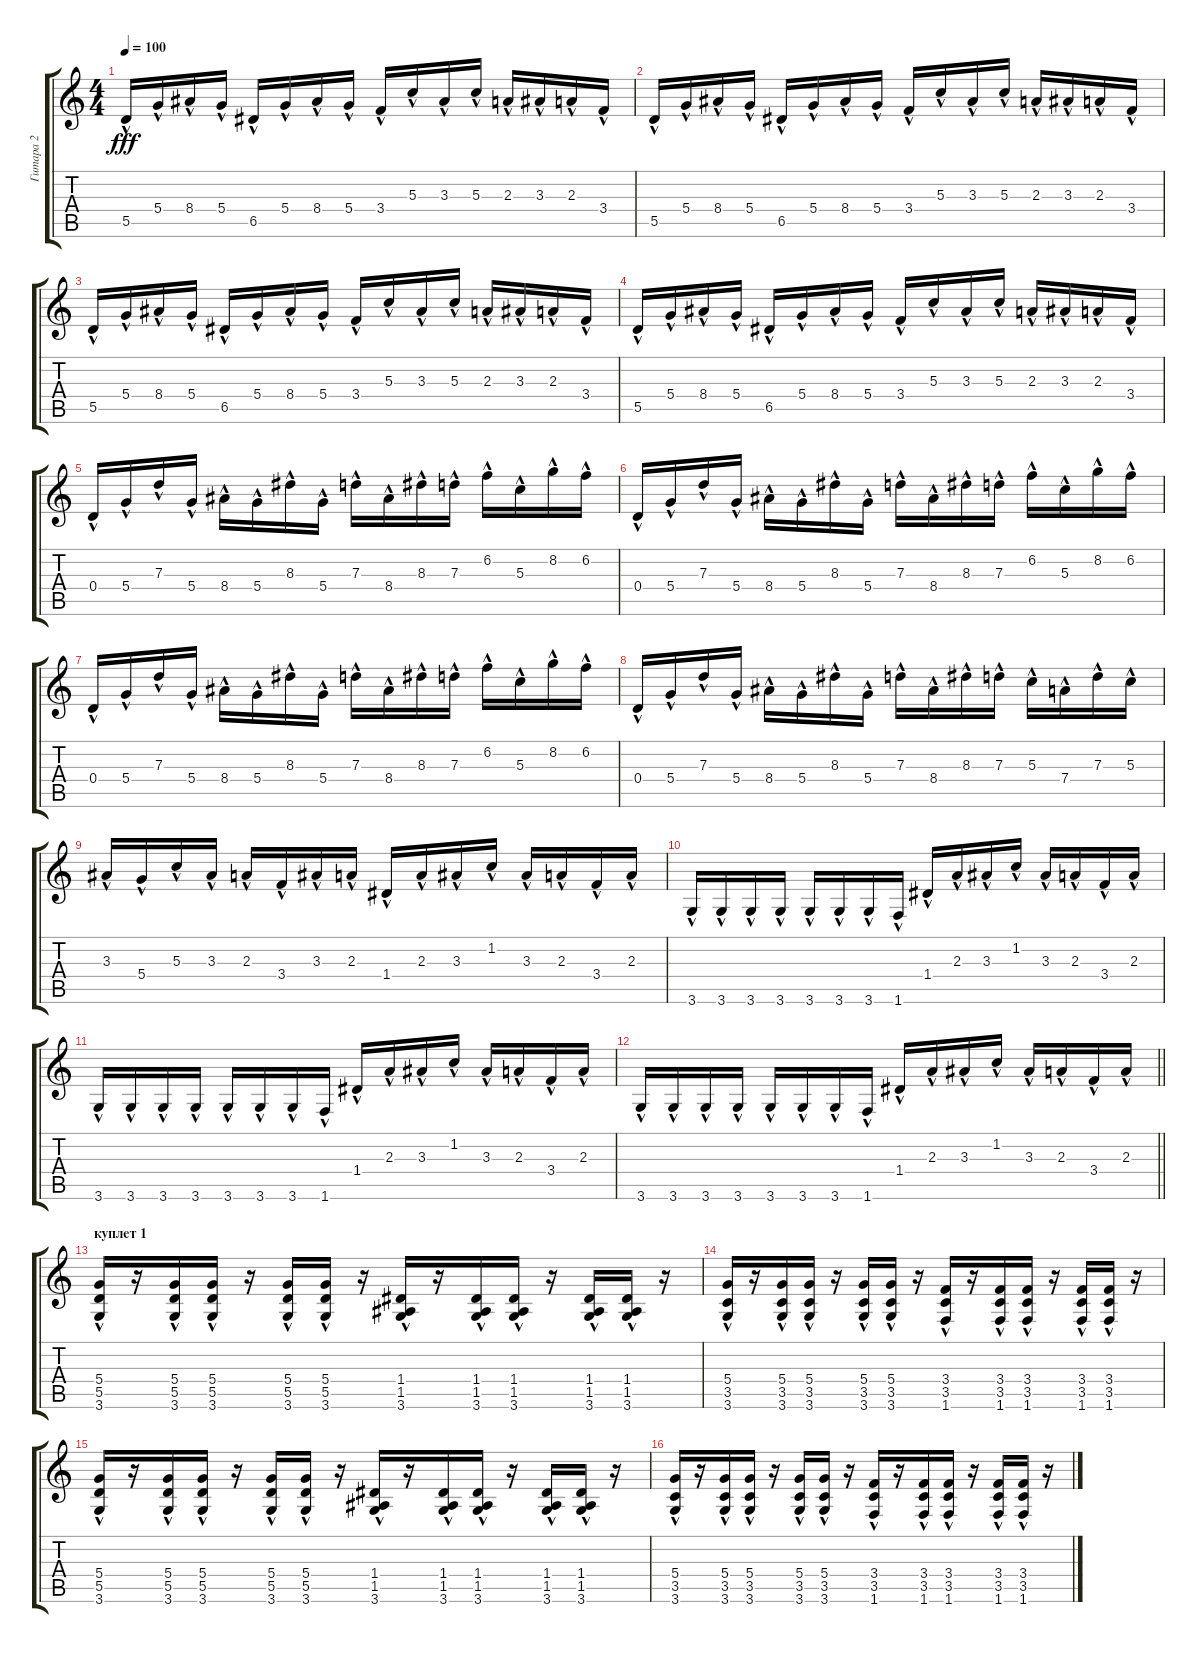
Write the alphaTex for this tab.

\track ("Гитара 2" "Гитара 2") {instrument distortionguitar}
\staff {score tabs}
\tuning (E4 B3 G3 D3 A2 E2) {hide}
\ts (4 4)
\tempo 100
\clef g2
\ks c
5.5{hac}.16{dy fff} 5.4{hac}.16 8.4{hac}.16 5.4{hac}.16 6.5{hac}.16 5.4{hac}.16 8.4{hac}.16 5.4{hac}.16 3.4{hac}.16 5.3{hac}.16 3.3{hac}.16 5.3{hac}.16 2.3{hac}.16 3.3{hac}.16 2.3{hac}.16 3.4{hac}.16 |
5.5{hac}.16 5.4{hac}.16 8.4{hac}.16 5.4{hac}.16 6.5{hac}.16 5.4{hac}.16 8.4{hac}.16 5.4{hac}.16 3.4{hac}.16 5.3{hac}.16 3.3{hac}.16 5.3{hac}.16 2.3{hac}.16 3.3{hac}.16 2.3{hac}.16 3.4{hac}.16 |
5.5{hac}.16 5.4{hac}.16 8.4{hac}.16 5.4{hac}.16 6.5{hac}.16 5.4{hac}.16 8.4{hac}.16 5.4{hac}.16 3.4{hac}.16 5.3{hac}.16 3.3{hac}.16 5.3{hac}.16 2.3{hac}.16 3.3{hac}.16 2.3{hac}.16 3.4{hac}.16 |
5.5{hac}.16 5.4{hac}.16 8.4{hac}.16 5.4{hac}.16 6.5{hac}.16 5.4{hac}.16 8.4{hac}.16 5.4{hac}.16 3.4{hac}.16 5.3{hac}.16 3.3{hac}.16 5.3{hac}.16 2.3{hac}.16 3.3{hac}.16 2.3{hac}.16 3.4{hac}.16 |
0.4{hac}.16 5.4{hac}.16 7.3{hac}.16 5.4{hac}.16 8.4{hac}.16 5.4{hac}.16 8.3{hac}.16 5.4{hac}.16 7.3{hac}.16 8.4{hac}.16 8.3{hac}.16 7.3{hac}.16 6.2{hac}.16 5.3{hac}.16 8.2{hac}.16 6.2{hac}.16 |
0.4{hac}.16 5.4{hac}.16 7.3{hac}.16 5.4{hac}.16 8.4{hac}.16 5.4{hac}.16 8.3{hac}.16 5.4{hac}.16 7.3{hac}.16 8.4{hac}.16 8.3{hac}.16 7.3{hac}.16 6.2{hac}.16 5.3{hac}.16 8.2{hac}.16 6.2{hac}.16 |
0.4{hac}.16 5.4{hac}.16 7.3{hac}.16 5.4{hac}.16 8.4{hac}.16 5.4{hac}.16 8.3{hac}.16 5.4{hac}.16 7.3{hac}.16 8.4{hac}.16 8.3{hac}.16 7.3{hac}.16 6.2{hac}.16 5.3{hac}.16 8.2{hac}.16 6.2{hac}.16 |
0.4{hac}.16 5.4{hac}.16 7.3{hac}.16 5.4{hac}.16 8.4{hac}.16 5.4{hac}.16 8.3{hac}.16 5.4{hac}.16 7.3{hac}.16 8.4{hac}.16 8.3{hac}.16 7.3{hac}.16 5.3{hac}.16 7.4{hac}.16 7.3{hac}.16 5.3{hac}.16 |
3.3{hac}.16 5.4{hac}.16 5.3{hac}.16 3.3{hac}.16 2.3{hac}.16 3.4{hac}.16 3.3{hac}.16 2.3{hac}.16 1.4{hac}.16 2.3{hac}.16 3.3{hac}.16 1.2{hac}.16 3.3{hac}.16 2.3{hac}.16 3.4{hac}.16 2.3{hac}.16 |
3.6{hac}.16 3.6{hac}.16 3.6{hac}.16 3.6{hac}.16 3.6{hac}.16 3.6{hac}.16 3.6{hac}.16 1.6{hac}.16 1.4{hac}.16 2.3{hac}.16 3.3{hac}.16 1.2{hac}.16 3.3{hac}.16 2.3{hac}.16 3.4{hac}.16 2.3{hac}.16 |
3.6{hac}.16 3.6{hac}.16 3.6{hac}.16 3.6{hac}.16 3.6{hac}.16 3.6{hac}.16 3.6{hac}.16 1.6{hac}.16 1.4{hac}.16 2.3{hac}.16 3.3{hac}.16 1.2{hac}.16 3.3{hac}.16 2.3{hac}.16 3.4{hac}.16 2.3{hac}.16 |
\barLineRight lightlight
3.6{hac}.16 3.6{hac}.16 3.6{hac}.16 3.6{hac}.16 3.6{hac}.16 3.6{hac}.16 3.6{hac}.16 1.6{hac}.16 1.4{hac}.16 2.3{hac}.16 3.3{hac}.16 1.2{hac}.16 3.3{hac}.16 2.3{hac}.16 3.4{hac}.16 2.3{hac}.16 |
\section ("" "куплет 1")
(5.4{hac} 5.5{hac} 3.6{hac}).16 r.16 (5.4{hac} 5.5{hac} 3.6{hac}).16 (5.4{hac} 5.5{hac} 3.6{hac}).16 r.16 (5.4{hac} 5.5{hac} 3.6{hac}).16 (5.4{hac} 5.5{hac} 3.6{hac}).16 r.16 (1.4{hac} 1.5{hac} 3.6).16 r.16 (1.4{hac} 1.5{hac} 3.6).16 (1.4{hac} 1.5{hac} 3.6).16 r.16 (1.4{hac} 1.5{hac} 3.6).16 (1.4{hac} 1.5{hac} 3.6).16 r.16 |
(5.4{hac} 3.5{hac} 3.6).16 r.16 (5.4{hac} 3.5{hac} 3.6).16 (5.4{hac} 3.5{hac} 3.6).16 r.16 (5.4{hac} 3.5{hac} 3.6).16 (5.4{hac} 3.5{hac} 3.6).16 r.16 (3.4{hac} 3.5{hac} 1.6{hac}).16 r.16 (3.4{hac} 3.5{hac} 1.6{hac}).16 (3.4{hac} 3.5{hac} 1.6{hac}).16 r.16 (3.4{hac} 3.5{hac} 1.6{hac}).16 (3.4{hac} 3.5{hac} 1.6{hac}).16 r.16 |
(5.4{hac} 5.5{hac} 3.6{hac}).16 r.16 (5.4{hac} 5.5{hac} 3.6{hac}).16 (5.4{hac} 5.5{hac} 3.6{hac}).16 r.16 (5.4{hac} 5.5{hac} 3.6{hac}).16 (5.4{hac} 5.5{hac} 3.6{hac}).16 r.16 (1.4{hac} 1.5{hac} 3.6).16 r.16 (1.4{hac} 1.5{hac} 3.6).16 (1.4{hac} 1.5{hac} 3.6).16 r.16 (1.4{hac} 1.5{hac} 3.6).16 (1.4{hac} 1.5{hac} 3.6).16 r.16 |
(5.4{hac} 3.5{hac} 3.6).16 r.16 (5.4{hac} 3.5{hac} 3.6).16 (5.4{hac} 3.5{hac} 3.6).16 r.16 (5.4{hac} 3.5{hac} 3.6).16 (5.4{hac} 3.5{hac} 3.6).16 r.16 (3.4{hac} 3.5{hac} 1.6{hac}).16 r.16 (3.4{hac} 3.5{hac} 1.6{hac}).16 (3.4{hac} 3.5{hac} 1.6{hac}).16 r.16 (3.4{hac} 3.5{hac} 1.6{hac}).16 (3.4{hac} 3.5{hac} 1.6{hac}).16 r.16
